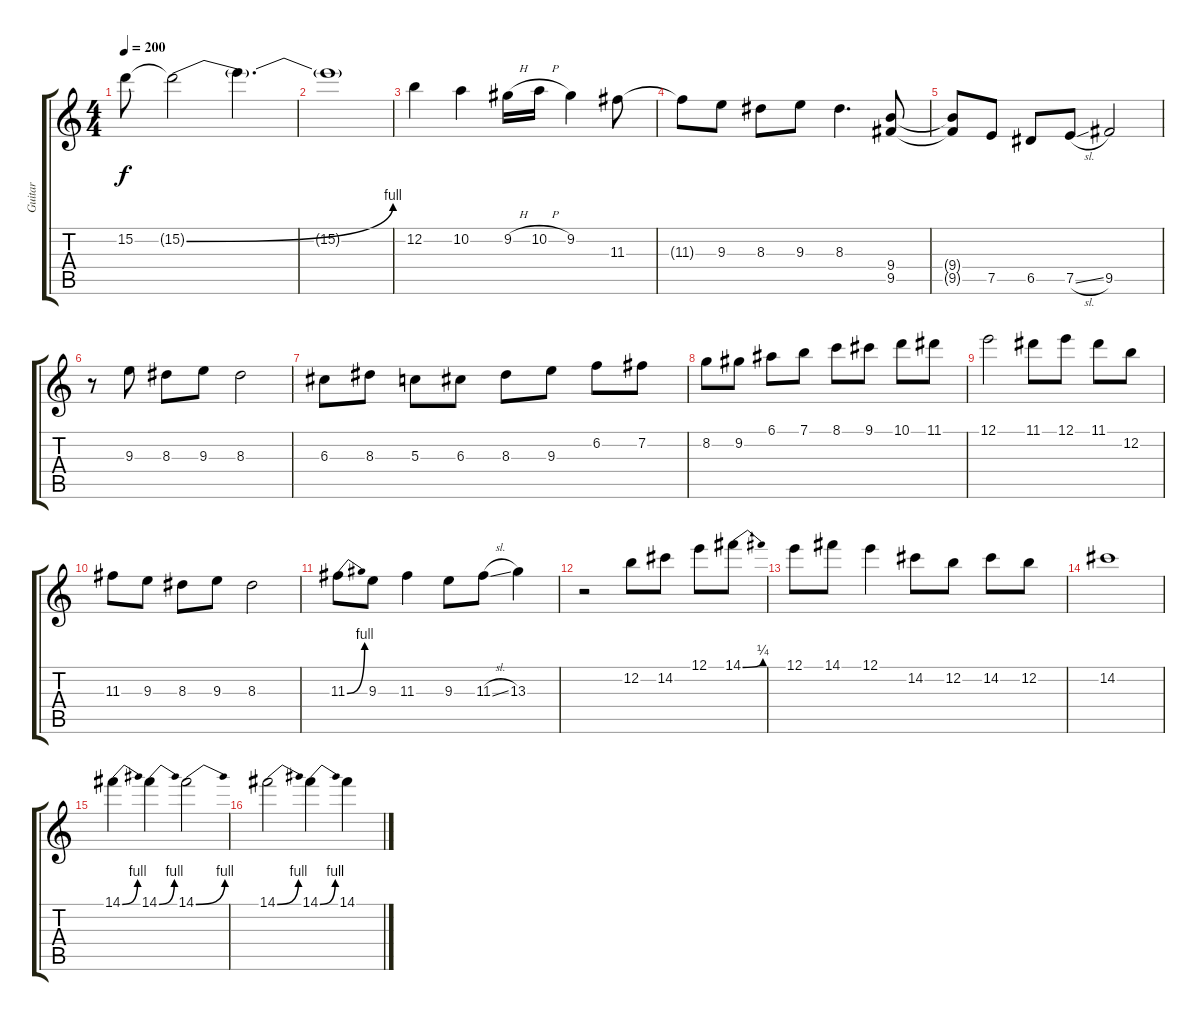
\track ("Guitar" "Guitar") {instrument acousticguitarnylon}
\staff {score tabs}
\tuning (E4 B3 G3 D3 A2 E2) {hide}
\ts (4 4)
\tempo 200
\clef g2
\ks c
15.2.8{dy f} 15.2{be (bend 0 0 60 4) t}.2 15.2{t}.4{d} |
15.2{t}.1 |
12.2.4 10.2.4 9.2{h}.16 10.2{h}.16 9.2.4 11.3.8 |
11.3{t}.8 9.3.8 8.3.8 9.3.8 8.3.4{d} (9.4 9.5).8 |
(9.4{t} 9.5{t}).8 7.5.8 6.5.8 7.5{sl}.8 9.5.2 |
r.8 9.3.8 8.3.8 9.3.8 8.3.2 |
6.3.8 8.3.8 5.3.8 6.3.8 8.3.8 9.3.8 6.2.8 7.2.8 |
8.2.8 9.2.8 6.1.8 7.1.8 8.1.8 9.1.8 10.1.8 11.1.8 |
12.1.2 11.1.8 12.1.8 11.1.8 12.2.8 |
11.3.8 9.3.8 8.3.8 9.3.8 8.3.2 |
11.3{be (bend 0 0 60 4)}.8 9.3.8 11.3.4 9.3.8 11.3{sl}.8 13.3.4 |
r.2 12.2.8 14.2.8 12.1.8 14.1{be (bend 0 0 60 1)}.8 |
12.1.8 14.1.8 12.1.4 14.2.8 12.2.8 14.2.8 12.2.8 |
14.2.1 |
14.1{be (bend 0 0 60 4)}.4 14.1{be (bend 0 0 60 4)}.4 14.1{be (bend 0 0 60 4)}.2 |
14.1{be (bend 0 0 60 4)}.2 14.1{be (bend 0 0 60 4)}.4 14.1.4
